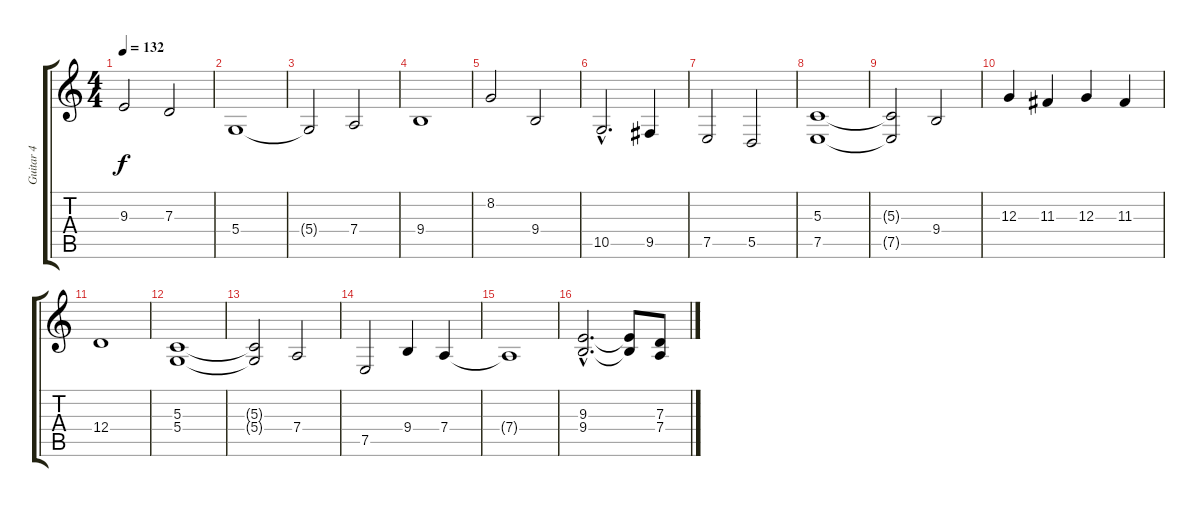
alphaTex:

\track ("Guitar 4" "Guitar 4") {instrument stringensemble1}
\staff {score tabs}
\tuning (E4 B3 G3 D3 A2 E2) {hide}
\ts (4 4)
\tempo 132
\clef g2
\ks c
9.3.2{dy f} 7.3.2 |
5.4.1 |
5.4{t}.2 7.4.2 |
9.4.1 |
8.2.2 9.4.2 |
10.5{hac}.2{d} 9.5.4 |
7.5.2 5.5.2 |
(5.3 7.5).1 |
(5.3{t} 7.5{t}).2 9.4.2 |
12.3.4 11.3.4 12.3.4 11.3.4 |
12.4.1 |
(5.3 5.4).1 |
(5.3{t} 5.4{t}).2 7.4.2 |
7.5.2 9.4.4 7.4.4 |
7.4{t}.1 |
(9.3{hac} 9.4{hac}).2{d} (9.3{t} 9.4{t}).8 (7.3 7.4).8
